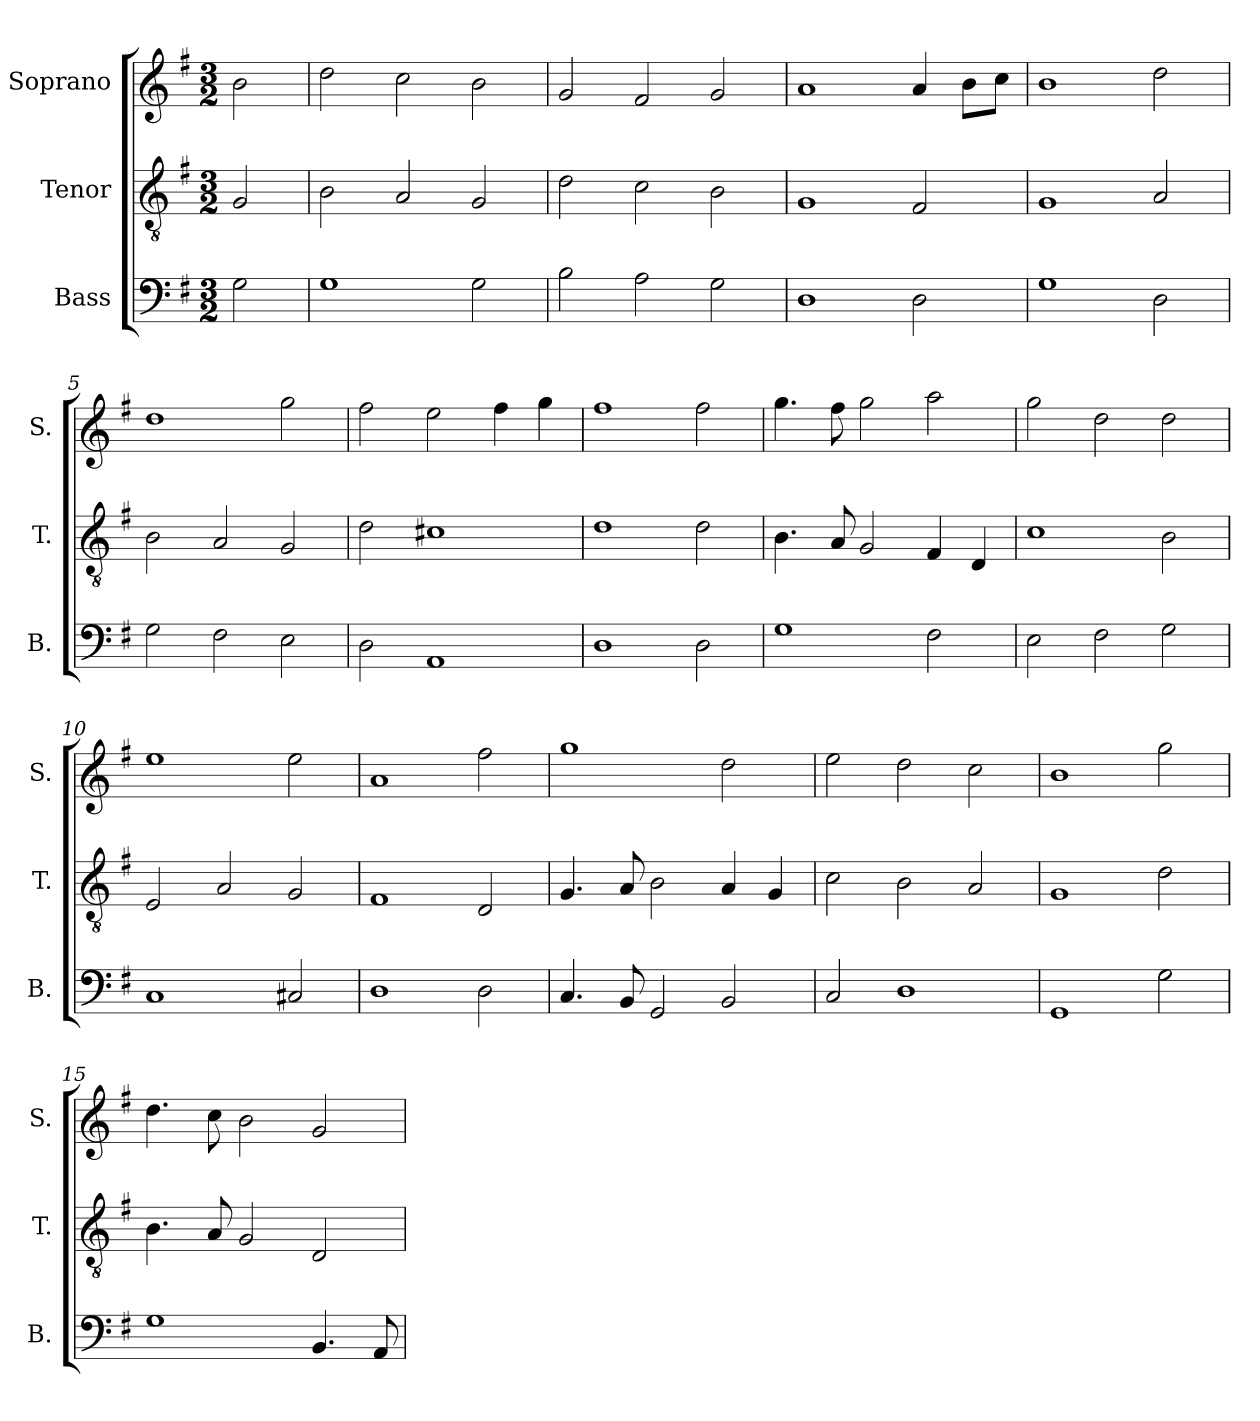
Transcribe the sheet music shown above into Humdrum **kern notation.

**kern	**kern	**kern
*part3	*part2	*part1
*staff3	*staff2	*staff1
*I"Bass	*I"Tenor	*I"Soprano
*I'B.	*I'T.	*I'S.
*clefF4	*clefGv2	*clefG2
*k[f#]	*k[f#]	*k[f#]
*G:	*G:	*G:
*M3/2	*M3/2	*M3/2
=	=	=
2G\	2G/	2b\
=1	=1	=1
1G	2B\	2dd\
.	2A/	2cc\
2G\	2G/	2b\
=2	=2	=2
2B\	2d\	2g/
2A\	2c\	2f#/
2G\	2B\	2g/
=3	=3	=3
1D	1G	1a
2D\	2F#/	4a/
.	.	8b\L
.	.	8cc\J
=4	=4	=4
1G	1G	1b
2D\	2A/	2dd\
=5	=5	=5
2G\	2B\	1dd
2F#\	2A/	.
2E\	2G/	2gg\
=6	=6	=6
2D\	2d\	2ff#\
1AA	1c#X	2ee\
.	.	4ff#\
.	.	4gg\
=7	=7	=7
1D	1d	1ff#
2D\	2d\	2ff#\
=8	=8	=8
1G	4.B\	4.gg\
.	8A/	8ff#\
.	2G/	2gg\
2F#\	4F#/	2aa\
.	4D/	.
!!LO:LB:g=z
=9	=9	=9
2E\	1c	2gg\
2F#\	.	2dd\
2G\	2B\	2dd\
=10	=10	=10
1C	2E/	1ee
.	2A/	.
2C#X/	2G/	2ee\
=11	=11	=11
1D	1F#	1a
2D\	2D/	2ff#\
=12	=12	=12
4.C/	4.G/	1gg
8BB/	8A/	.
2GG/	2B\	.
2BB/	4A/	2dd\
.	4G/	.
=13	=13	=13
2C/	2c\	2ee\
1D	2B\	2dd\
.	2A/	2cc\
=14	=14	=14
1GG	1G	1b
2G\	2d\	2gg\
=15	=15	=15
1G	4.B\	4.dd\
.	8A/	8cc\
.	2G/	2b\
4.BB/	2D/	2g/
8AA/	.	.
=	=	=
*-	*-	*-
